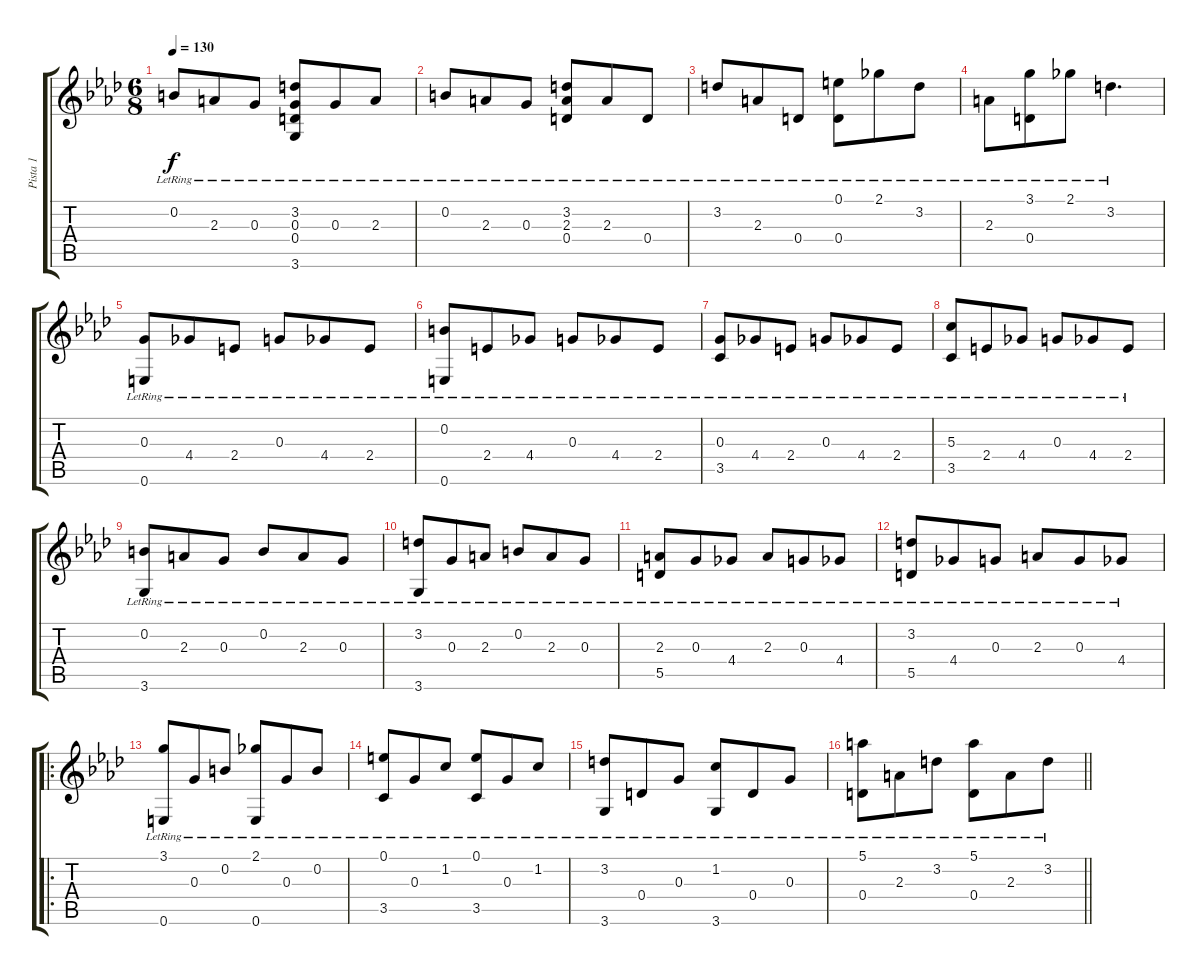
\track ("Pista 1" "Pista 1") {instrument acousticguitarsteel}
\staff {score tabs}
\tuning (E4 B3 G3 D3 A2 E2) {hide}
\ts (6 8)
\tempo 130
\clef g2
\ks ab
0.2{lr}.8{dy f} 2.3{lr}.8 0.3{lr}.8 (3.2{lr} 0.3{lr} 0.4{lr} 3.6{lr}).8 0.3{lr}.8 2.3{lr}.8 |
0.2{lr}.8 2.3{lr}.8 0.3{lr}.8 (3.2{lr} 2.3{lr} 0.4{lr}).8 2.3{lr}.8 0.4{lr}.8 |
3.2{lr}.8 2.3{lr}.8 0.4{lr}.8 (0.1{lr} 0.4{lr}).8 2.1{lr}.8 3.2{lr}.8 |
2.3{lr}.8 (3.1{lr} 0.4{lr}).8 2.1{lr}.8 3.2{lr}.4{d} |
(0.3{lr} 0.6{lr}).8 4.4{lr}.8 2.4{lr}.8 0.3{lr}.8 4.4{lr}.8 2.4{lr}.8 |
(0.2{lr} 0.6{lr}).8 2.4{lr}.8 4.4{lr}.8 0.3{lr}.8 4.4{lr}.8 2.4{lr}.8 |
(0.3{lr} 3.5{lr}).8 4.4{lr}.8 2.4{lr}.8 0.3{lr}.8 4.4{lr}.8 2.4{lr}.8 |
(5.3{lr} 3.5{lr}).8 2.4{lr}.8 4.4{lr}.8 0.3{lr}.8 4.4{lr}.8 2.4{lr}.8 |
(0.2{lr} 3.6{lr}).8 2.3{lr}.8 0.3{lr}.8 0.2{lr}.8 2.3{lr}.8 0.3{lr}.8 |
(3.2{lr} 3.6{lr}).8 0.3{lr}.8 2.3{lr}.8 0.2{lr}.8 2.3{lr}.8 0.3{lr}.8 |
(2.3{lr} 5.5{lr}).8 0.3{lr}.8 4.4{lr}.8 2.3{lr}.8 0.3{lr}.8 4.4{lr}.8 |
(3.2{lr} 5.5{lr}).8 4.4{lr}.8 0.3{lr}.8 2.3{lr}.8 0.3{lr}.8 4.4{lr}.8 |
\ro
(3.1{lr} 0.6{lr}).8 0.3{lr}.8 0.2{lr}.8 (2.1{lr} 0.6{lr}).8 0.3{lr}.8 0.2{lr}.8 |
(0.1{lr} 3.5{lr}).8 0.3{lr}.8 1.2{lr}.8 (0.1{lr} 3.5{lr}).8 0.3{lr}.8 1.2{lr}.8 |
(3.2{lr} 3.6{lr}).8 0.4{lr}.8 0.3{lr}.8 (1.2{lr} 3.6{lr}).8 0.4{lr}.8 0.3{lr}.8 |
\barLineRight lightlight
(5.1{lr} 0.4{lr}).8 2.3{lr}.8 3.2{lr}.8 (5.1{lr} 0.4{lr}).8 2.3{lr}.8 3.2{lr}.8
